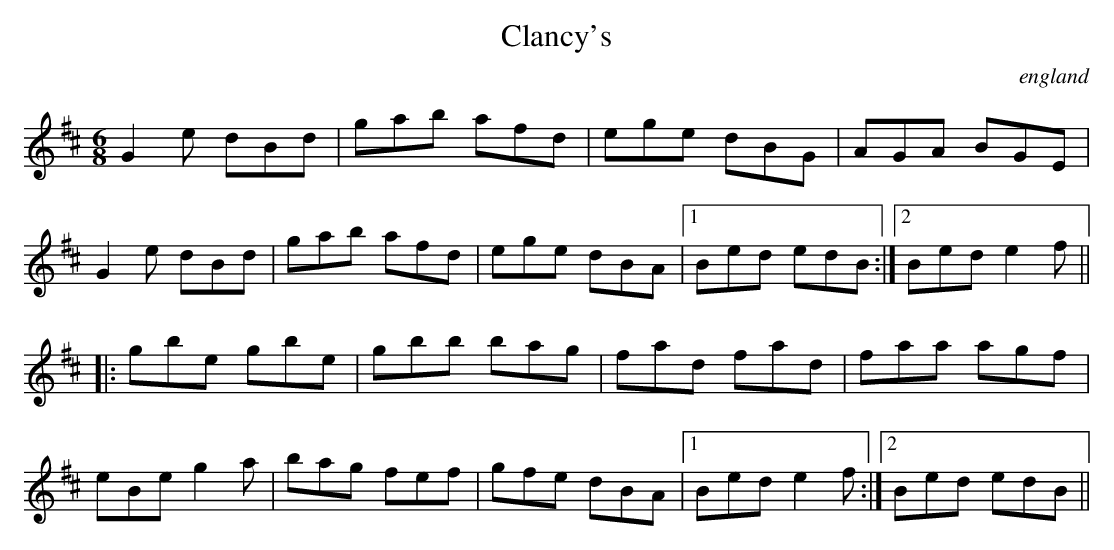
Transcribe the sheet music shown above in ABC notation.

X:1
T:Clancy's
O:england
M:6/8
L:1/8
K:Edor
G2e dBd|gab afd|ege dBG|AGA BGE|
G2e dBd|gab afd|ege dBA|1 Bed edB:|2 Bed e2f||
|:gbe gbe|gbb bag|fad fad|faa agf|
eBe g2a|bag fef|gfe dBA|1 Bed e2f:|2 Bed edB||
